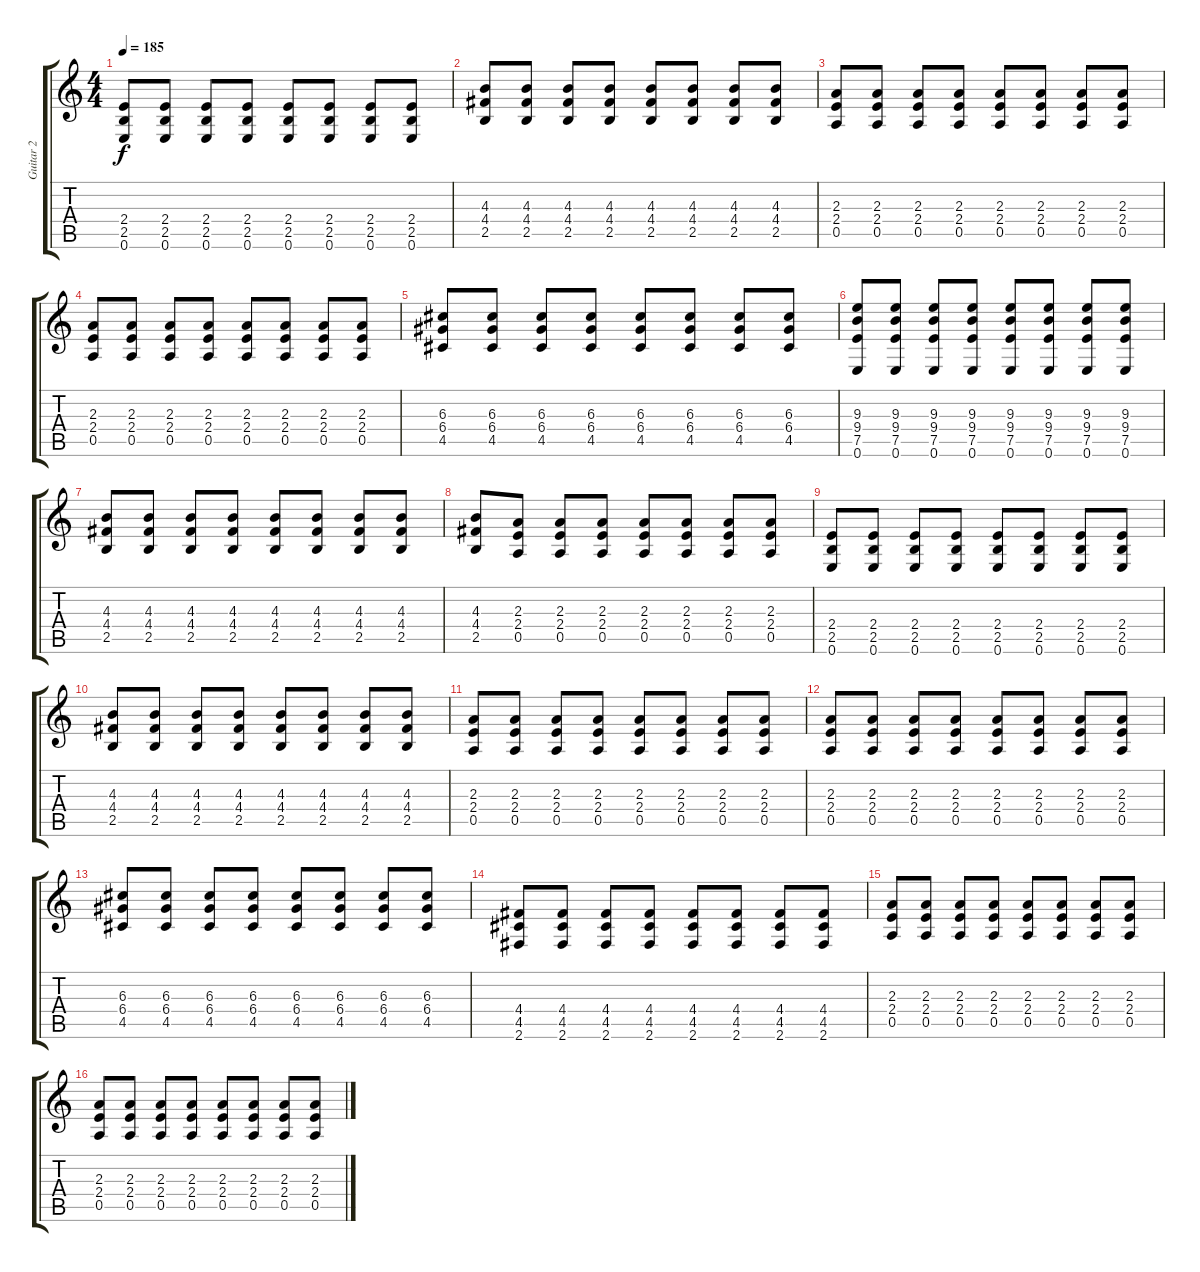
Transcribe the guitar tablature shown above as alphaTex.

\track ("Guitar 2" "Guitar 2") {instrument distortionguitar}
\staff {score tabs}
\tuning (E4 B3 G3 D3 A2 E2) {hide}
\ts (4 4)
\tempo 185
\clef g2
\ks c
(2.4 2.5 0.6).8{dy f} (2.4 2.5 0.6).8 (2.4 2.5 0.6).8 (2.4 2.5 0.6).8 (2.4 2.5 0.6).8 (2.4 2.5 0.6).8 (2.4 2.5 0.6).8 (2.4 2.5 0.6).8 |
(4.3 4.4 2.5).8 (4.3 4.4 2.5).8 (4.3 4.4 2.5).8 (4.3 4.4 2.5).8 (4.3 4.4 2.5).8 (4.3 4.4 2.5).8 (4.3 4.4 2.5).8 (4.3 4.4 2.5).8 |
(2.3 2.4 0.5).8 (2.3 2.4 0.5).8 (2.3 2.4 0.5).8 (2.3 2.4 0.5).8 (2.3 2.4 0.5).8 (2.3 2.4 0.5).8 (2.3 2.4 0.5).8 (2.3 2.4 0.5).8 |
(2.3 2.4 0.5).8 (2.3 2.4 0.5).8 (2.3 2.4 0.5).8 (2.3 2.4 0.5).8 (2.3 2.4 0.5).8 (2.3 2.4 0.5).8 (2.3 2.4 0.5).8 (2.3 2.4 0.5).8 |
(6.3 6.4 4.5).8 (6.3 6.4 4.5).8 (6.3 6.4 4.5).8 (6.3 6.4 4.5).8 (6.3 6.4 4.5).8 (6.3 6.4 4.5).8 (6.3 6.4 4.5).8 (6.3 6.4 4.5).8 |
(9.3 9.4 7.5 0.6).8 (9.3 9.4 7.5 0.6).8 (9.3 9.4 7.5 0.6).8 (9.3 9.4 7.5 0.6).8 (9.3 9.4 7.5 0.6).8 (9.3 9.4 7.5 0.6).8 (9.3 9.4 7.5 0.6).8 (9.3 9.4 7.5 0.6).8 |
(4.3 4.4 2.5).8 (4.3 4.4 2.5).8 (4.3 4.4 2.5).8 (4.3 4.4 2.5).8 (4.3 4.4 2.5).8 (4.3 4.4 2.5).8 (4.3 4.4 2.5).8 (4.3 4.4 2.5).8 |
(4.3 4.4 2.5).8 (2.3 2.4 0.5).8 (2.3 2.4 0.5).8 (2.3 2.4 0.5).8 (2.3 2.4 0.5).8 (2.3 2.4 0.5).8 (2.3 2.4 0.5).8 (2.3 2.4 0.5).8 |
(2.4 2.5 0.6).8 (2.4 2.5 0.6).8 (2.4 2.5 0.6).8 (2.4 2.5 0.6).8 (2.4 2.5 0.6).8 (2.4 2.5 0.6).8 (2.4 2.5 0.6).8 (2.4 2.5 0.6).8 |
(4.3 4.4 2.5).8 (4.3 4.4 2.5).8 (4.3 4.4 2.5).8 (4.3 4.4 2.5).8 (4.3 4.4 2.5).8 (4.3 4.4 2.5).8 (4.3 4.4 2.5).8 (4.3 4.4 2.5).8 |
(2.3 2.4 0.5).8 (2.3 2.4 0.5).8 (2.3 2.4 0.5).8 (2.3 2.4 0.5).8 (2.3 2.4 0.5).8 (2.3 2.4 0.5).8 (2.3 2.4 0.5).8 (2.3 2.4 0.5).8 |
(2.3 2.4 0.5).8 (2.3 2.4 0.5).8 (2.3 2.4 0.5).8 (2.3 2.4 0.5).8 (2.3 2.4 0.5).8 (2.3 2.4 0.5).8 (2.3 2.4 0.5).8 (2.3 2.4 0.5).8 |
(6.3 6.4 4.5).8 (6.3 6.4 4.5).8 (6.3 6.4 4.5).8 (6.3 6.4 4.5).8 (6.3 6.4 4.5).8 (6.3 6.4 4.5).8 (6.3 6.4 4.5).8 (6.3 6.4 4.5).8 |
(4.4 4.5 2.6).8 (4.4 4.5 2.6).8 (4.4 4.5 2.6).8 (4.4 4.5 2.6).8 (4.4 4.5 2.6).8 (4.4 4.5 2.6).8 (4.4 4.5 2.6).8 (4.4 4.5 2.6).8 |
(2.3 2.4 0.5).8 (2.3 2.4 0.5).8 (2.3 2.4 0.5).8 (2.3 2.4 0.5).8 (2.3 2.4 0.5).8 (2.3 2.4 0.5).8 (2.3 2.4 0.5).8 (2.3 2.4 0.5).8 |
(2.3 2.4 0.5).8 (2.3 2.4 0.5).8 (2.3 2.4 0.5).8 (2.3 2.4 0.5).8 (2.3 2.4 0.5).8 (2.3 2.4 0.5).8 (2.3 2.4 0.5).8 (2.3 2.4 0.5).8
